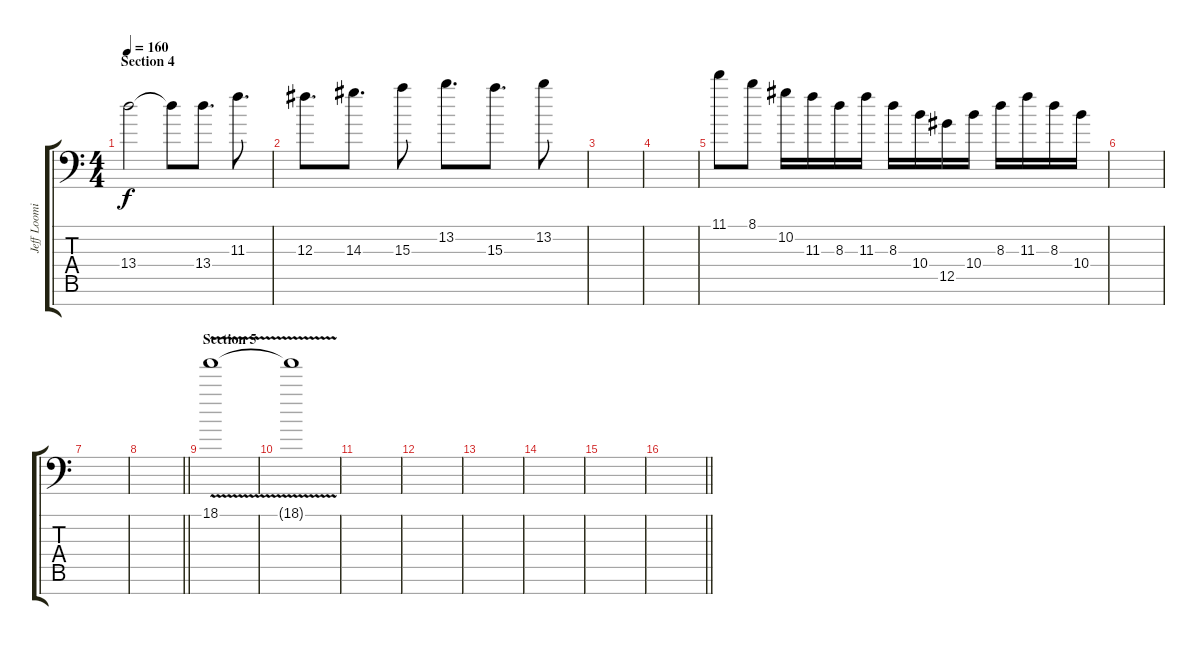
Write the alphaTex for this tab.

\track ("Jeff Loomis - lead guitar 2" "Jeff Loomi") {instrument overdrivenguitar}
\staff {score tabs}
\tuning (Eb4 Bb3 Gb3 Db3 Ab2 Eb2 Bb1) {hide}
\ts (4 4)
\section ("" "Section 4")
\tempo 160
\clef f4
\ks c
13.4.2{dy f} 13.4{t}.8 13.4.8{d} 11.3.8{d} |
12.3.8{d} 14.3.8{d} 15.3.8 13.2.8{d} 15.3.8{d} 13.2.8 |
|
|
11.1.8 8.1.8 10.2.16 11.3.16 8.3.16 11.3.16 8.3.16 10.4.16 12.5.16 10.4.16 8.3.16 11.3.16 8.3.16 10.4.16 |
|
|
\barLineRight lightlight
|
\section ("" "Section 5")
18.1{v}.1 |
18.1{t}.1 |
|
|
|
|
|
\barLineRight lightlight
